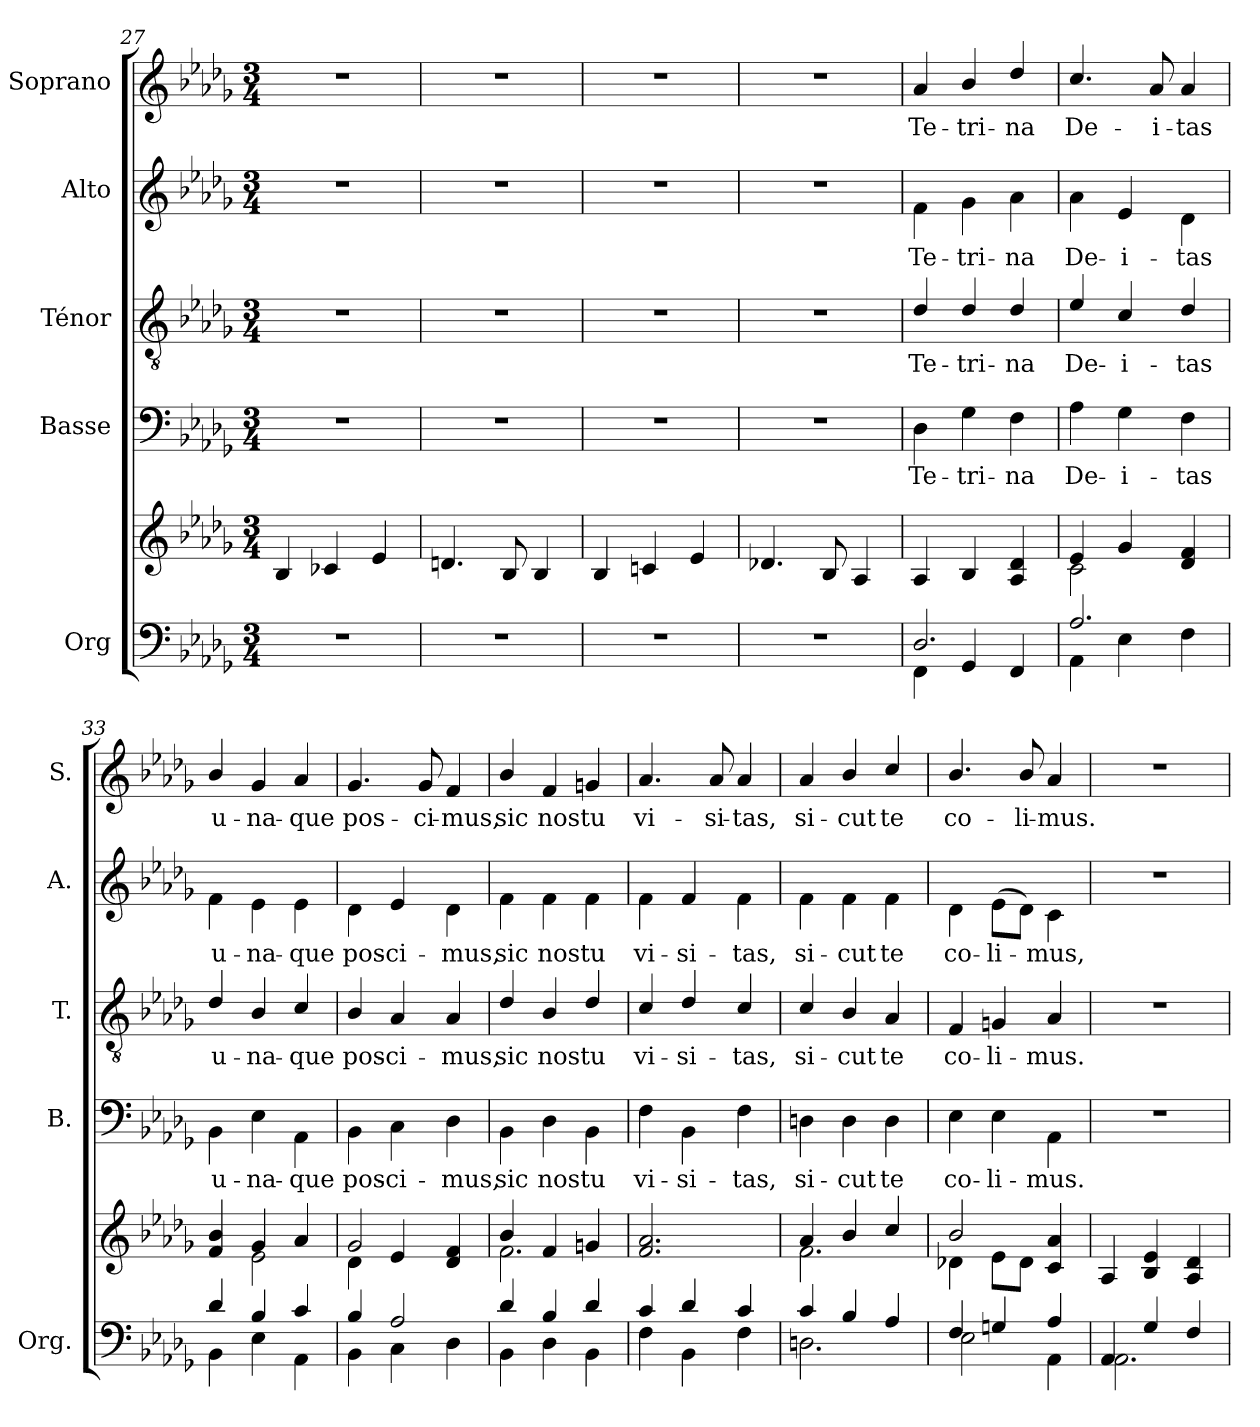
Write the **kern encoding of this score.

**kern	**kern	**kern	**text	**kern	**text	**kern	**text	**kern	**text
*part5	*part5	*part4	*part4	*part3	*part3	*part2	*part2	*part1	*part1
*staff6	*staff5	*staff4	*staff4	*staff3	*staff3	*staff2	*staff2	*staff1	*staff1
*I"Org	*	*I"Basse	*	*I"Ténor	*	*I"Alto	*	*I"Soprano	*
*I'Org.	*	*I'B.	*	*I'T.	*	*I'A.	*	*I'S.	*
*clefF4	*clefG2	*clefF4	*	*clefGv2	*	*clefG2	*	*clefG2	*
*k[b-e-a-d-g-]	*k[b-e-a-d-g-]	*k[b-e-a-d-g-]	*	*k[b-e-a-d-g-]	*	*k[b-e-a-d-g-]	*	*k[b-e-a-d-g-]	*
*D-:	*D-:	*D-:	*	*D-:	*	*D-:	*	*D-:	*
*M3/4	*M3/4	*M3/4	*	*M3/4	*	*M3/4	*	*M3/4	*
=27	=27	=27	=27	=27	=27	=27	=27	=27	=27
2.r	4B-/	2.r	.	2.r	.	2.r	.	2.r	.
.	4c-X/	.	.	.	.	.	.	.	.
.	4e-/	.	.	.	.	.	.	.	.
=28	=28	=28	=28	=28	=28	=28	=28	=28	=28
2.r	4.dn/	2.r	.	2.r	.	2.r	.	2.r	.
.	8B-/	.	.	.	.	.	.	.	.
.	4B-/	.	.	.	.	.	.	.	.
!!LO:PB:g=z
=29	=29	=29	=29	=29	=29	=29	=29	=29	=29
2.r	4B-/	2.r	.	2.r	.	2.r	.	2.r	.
.	4cn/	.	.	.	.	.	.	.	.
.	4e-/	.	.	.	.	.	.	.	.
=30	=30	=30	=30	=30	=30	=30	=30	=30	=30
2.r	4.d-X/	2.r	.	2.r	.	2.r	.	2.r	.
.	8B-/	.	.	.	.	.	.	.	.
.	4A-/	.	.	.	.	.	.	.	.
=31	=31	=31	=31	=31	=31	=31	=31	=31	=31
*^	*	*	*	*	*	*	*	*	*
!	!	!	!	!LO:LY:b	!	!LO:LY:b	!	!LO:LY:b	!	!LO:LY:b
2.D-/	4FF\	4A-/	4D-\	Te-	4d-/	Te-	4f\	Te-	4a-/	Te-
!	!	!	!	!LO:LY:b	!	!LO:LY:b	!	!LO:LY:b	!	!LO:LY:b
.	4GG-/	4B-/	4G-\	-tri-	4d-/	-tri-	4g-\	-tri-	4b-/	-tri-
!	!	!	!	!LO:LY:b	!	!LO:LY:b	!	!LO:LY:b	!	!LO:LY:b
.	4FF/	4A-/ 4d-/	4F\	-na	4d-/	-na	4a-\	-na	4dd-/	-na
=32	=32	=32	=32	=32	=32	=32	=32	=32	=32	=32
*	*	*^	*	*	*	*	*	*	*	*
!	!	!	!	!	!LO:LY:b	!	!LO:LY:b	!	!LO:LY:b	!	!LO:LY:b
2.A-/	4AA-\	4e-/	2c\	4A-\	De-	4e-/	De-	4a-\	De-	4.cc/	De-
!	!	!	!	!	!LO:LY:b	!	!LO:LY:b	!	!LO:LY:b	!	!
.	4E-\	4g-/	.	4G-\	-i-	4c/	-i-	4e-/	-i-	.	.
!	!	!	!	!	!	!	!	!	!	!	!LO:LY:b
.	.	.	.	.	.	.	.	.	.	8a-/	-i-
!	!	!	!	!	!LO:LY:b	!	!LO:LY:b	!	!LO:LY:b	!	!LO:LY:b
.	4F\	4d-/ 4f/	4ryy	4F\	-tas	4d-/	-tas	4d-\	-tas	4a-/	-tas
=33	=33	=33	=33	=33	=33	=33	=33	=33	=33	=33	=33
!	!	!	!	!	!LO:LY:b	!	!LO:LY:b	!	!LO:LY:b	!	!LO:LY:b
4d-/	4BB-\	4f/ 4b-/	4ryy	4BB-\	u-	4d-/	u-	4f\	u-	4b-/	u-
!	!	!	!	!	!LO:LY:b	!	!LO:LY:b	!	!LO:LY:b	!	!LO:LY:b
4B-/	4E-\	4g-/	2e-\	4E-\	-na-	4B-/	-na-	4e-\	-na-	4g-/	-na-
!	!	!	!	!	!LO:LY:b	!	!LO:LY:b	!	!LO:LY:b	!	!LO:LY:b
4c/	4AA-\	4a-/	.	4AA-\	-que	4c/	-que	4e-\	-que	4a-/	-que
=34	=34	=34	=34	=34	=34	=34	=34	=34	=34	=34	=34
!	!	!	!	!	!LO:LY:b	!	!LO:LY:b	!	!LO:LY:b	!	!LO:LY:b
4B-/	4BB-\	2g-/	4d-\	4BB-\	pos-	4B-/	pos-	4d-\	pos-	4.g-/	pos-
!	!	!	!	!	!LO:LY:b	!	!LO:LY:b	!	!LO:LY:b	!	!
2A-/	4C\	.	4e-/	4C\	-ci-	4A-/	-ci-	4e-/	-ci-	.	.
!	!	!	!	!	!	!	!	!	!	!	!LO:LY:b
.	.	.	.	.	.	.	.	.	.	8g-/	-ci-
!	!	!	!	!	!LO:LY:b	!	!LO:LY:b	!	!LO:LY:b	!	!LO:LY:b
.	4D-\	4d-/ 4f/	4ryy	4D-\	-mus,	4A-/	-mus,	4d-\	-mus,	4f/	-mus,
!!LO:LB:g=z
=35	=35	=35	=35	=35	=35	=35	=35	=35	=35	=35	=35
!	!	!	!	!	!LO:LY:b	!	!LO:LY:b	!	!LO:LY:b	!	!LO:LY:b
4d-/	4BB-\	4b-/	2.f\	4BB-\	sic	4d-/	sic	4f\	sic	4b-/	sic
!	!	!	!	!	!LO:LY:b	!	!LO:LY:b	!	!LO:LY:b	!	!LO:LY:b
4B-/	4D-\	4f/	.	4D-\	nos	4B-/	nos	4f\	nos	4f/	nos
!	!	!	!	!	!LO:LY:b	!	!LO:LY:b	!	!LO:LY:b	!	!LO:LY:b
4d-/	4BB-\	4gn/	.	4BB-\	tu	4d-/	tu	4f\	tu	4gn/	tu
*	*	*v	*v	*	*	*	*	*	*	*	*
=36	=36	=36	=36	=36	=36	=36	=36	=36	=36	=36
!	!	!	!	!LO:LY:b	!	!LO:LY:b	!	!LO:LY:b	!	!LO:LY:b
4c/	4F\	2.f/ 2.a-/	4F\	vi-	4c/	vi-	4f\	vi-	4.a-/	vi-
!	!	!	!	!LO:LY:b	!	!LO:LY:b	!	!LO:LY:b	!	!
4d-/	4BB-\	.	4BB-\	-si-	4d-/	-si-	4f/	-si-	.	.
!	!	!	!	!	!	!	!	!	!	!LO:LY:b
.	.	.	.	.	.	.	.	.	8a-/	-si-
!	!	!	!	!LO:LY:b	!	!LO:LY:b	!	!LO:LY:b	!	!LO:LY:b
4c/	4F\	.	4F\	-tas,	4c/	-tas,	4f\	-tas,	4a-/	-tas,
=37	=37	=37	=37	=37	=37	=37	=37	=37	=37	=37
*	*	*^	*	*	*	*	*	*	*	*
!	!	!	!	!	!LO:LY:b	!	!LO:LY:b	!	!LO:LY:b	!	!LO:LY:b
4c/	2.Dn\	4a-/	2.f\	4Dn\	si-	4c/	si-	4f\	si-	4a-/	si-
!	!	!	!	!	!LO:LY:b	!	!LO:LY:b	!	!LO:LY:b	!	!LO:LY:b
4B-/	.	4b-/	.	4D\	-cut	4B-/	-cut	4f\	-cut	4b-/	-cut
!	!	!	!	!	!LO:LY:b	!	!LO:LY:b	!	!LO:LY:b	!	!LO:LY:b
4A-/	.	4cc/	.	4D\	te	4A-/	te	4f\	te	4cc/	te
=38	=38	=38	=38	=38	=38	=38	=38	=38	=38	=38	=38
!	!	!	!	!	!LO:LY:b	!	!LO:LY:b	!	!LO:LY:b	!	!LO:LY:b
4F/	2E-\	2b-/	4d-X\	4E-\	co-	4F/	co-	4d-\	co-	4.b-/	co-
!	!	!	!	!	!LO:LY:b	!	!LO:LY:b	!	!LO:LY:b	!	!
4Gn/	.	.	8e-\L	4E-\	-li-	4Gn/	-li-	(8e-\L	-li-	.	.
!	!	!	!	!	!	!	!	!	!	!	!LO:LY:b
.	.	.	8d-\J	.	.	.	.	8d-\J)	.	8b-/	-li-
!	!	!	!	!	!LO:LY:b	!	!LO:LY:b	!	!LO:LY:b	!	!LO:LY:b
4A-/	4AA-\	4c/ 4a-/	4ryy	4AA-\	-mus.	4A-/	-mus.	4c\	-mus,	4a-/	-mus.
*	*	*v	*v	*	*	*	*	*	*	*	*
=39	=39	=39	=39	=39	=39	=39	=39	=39	=39	=39
4AA-/	2.AA-\	4A-/	2.r	.	2.r	.	2.r	.	2.r	.
4G-/	.	4B-/ 4e-/	.	.	.	.	.	.	.	.
4F/	.	4A-/ 4d-/	.	.	.	.	.	.	.	.
*v	*v	*	*	*	*	*	*	*	*	*
=	=	=	=	=	=	=	=	=	=
*-	*-	*-	*-	*-	*-	*-	*-	*-	*-
